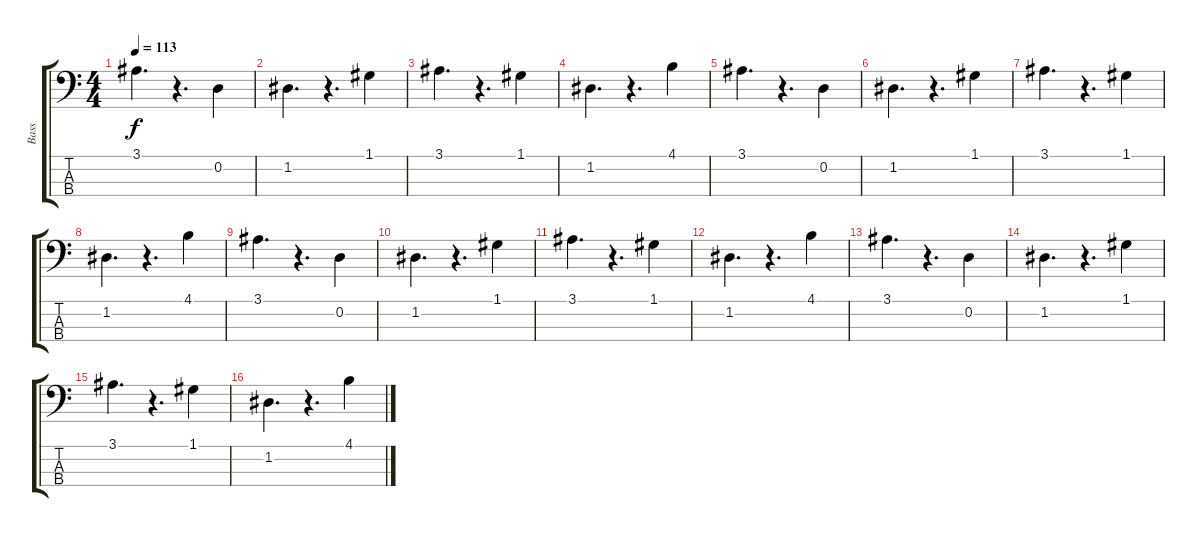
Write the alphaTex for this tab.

\track ("Bass" "Bass") {instrument fretlessbass}
\staff {score tabs}
\tuning (G2 D2 A1 E1) {hide}
\ts (4 4)
\tempo 113
\clef f4
\ks c
3.1.4{d dy f} r.4{d} 0.2.4 |
1.2.4{d} r.4{d} 1.1.4 |
3.1.4{d} r.4{d} 1.1.4 |
1.2.4{d} r.4{d} 4.1.4 |
3.1.4{d} r.4{d} 0.2.4 |
1.2.4{d} r.4{d} 1.1.4 |
3.1.4{d} r.4{d} 1.1.4 |
1.2.4{d} r.4{d} 4.1.4 |
3.1.4{d} r.4{d} 0.2.4 |
1.2.4{d} r.4{d} 1.1.4 |
3.1.4{d} r.4{d} 1.1.4 |
1.2.4{d} r.4{d} 4.1.4 |
3.1.4{d} r.4{d} 0.2.4 |
1.2.4{d} r.4{d} 1.1.4 |
3.1.4{d} r.4{d} 1.1.4 |
1.2.4{d} r.4{d} 4.1.4
